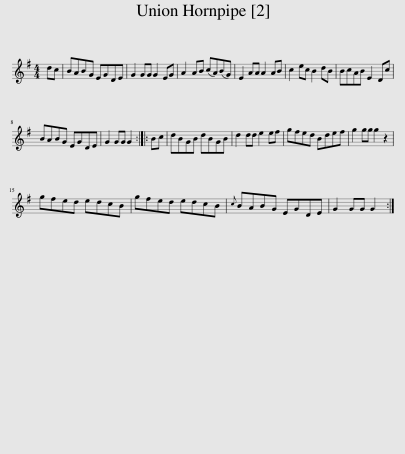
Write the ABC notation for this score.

X:1
L:1/8
M:4/4
I:linebreak $
K:G
V:1 treble
V:1
 dc | BABG EGDE | G2 GG G2 EG | A2 AB (cA)(BG) | E2 AA A2 AB | %5
 c2 ec B2 dB | BcAB E2 Dc |$ BABG EGDE | G2 GG G2 :: Bc | %10
 dBGB dBGB | d2 dd e2 ef | gfed Bdef | g2 gg g2 z2 |$ gfed edcB | %15
 gfed edcB |{c} BABG EGDE | G2 GG G2 :| %18
